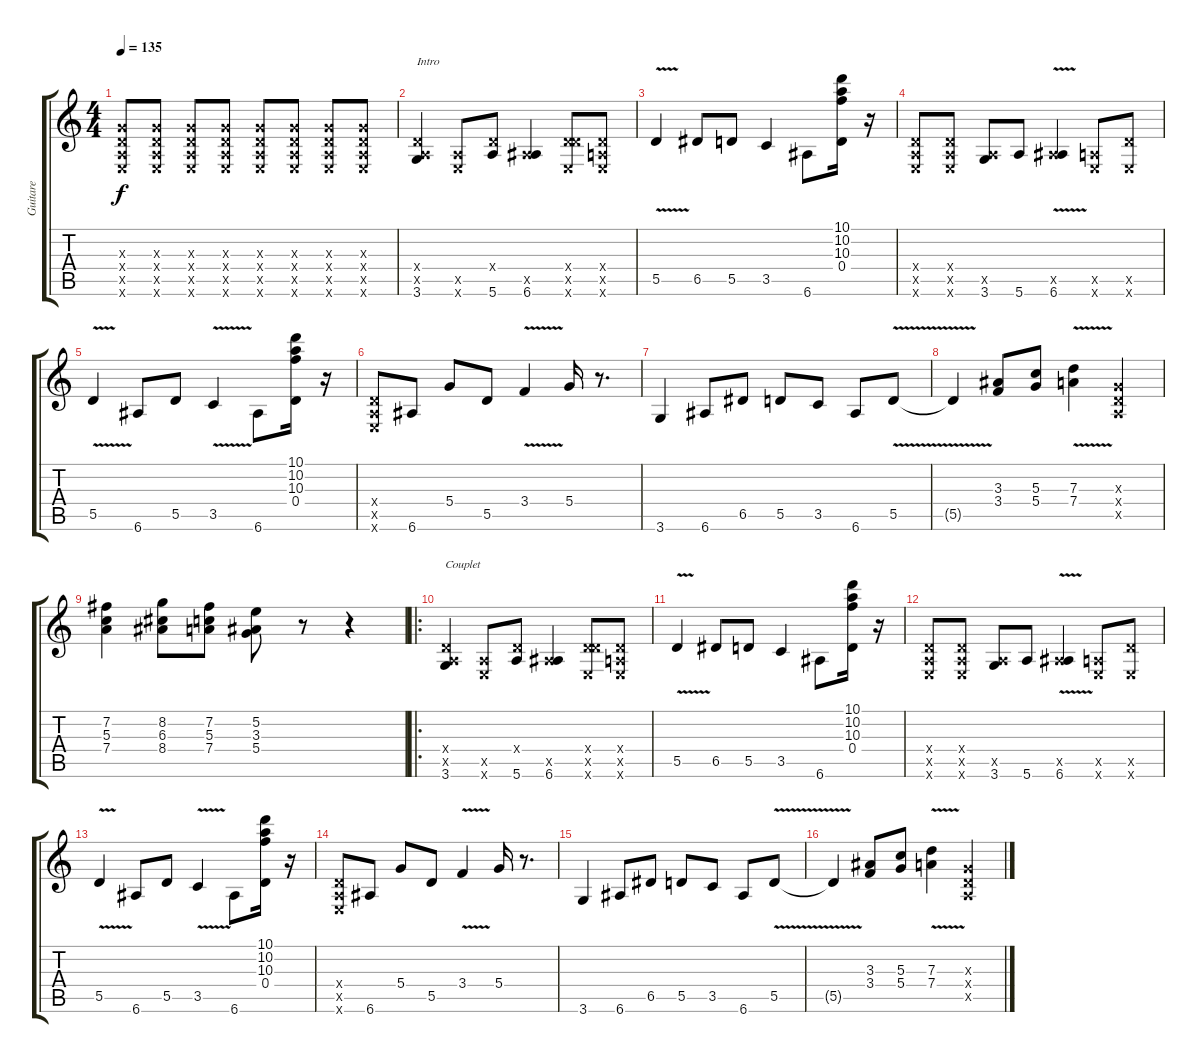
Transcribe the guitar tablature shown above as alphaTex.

\track ("Guitare" "Guitare") {instrument acousticguitarnylon}
\staff {score tabs}
\tuning (E4 B3 G3 D3 A2 E2) {hide}
\ts (4 4)
\tempo 135
\clef g2
\ks c
(0.3{x} 0.4{x} 0.5{x} 0.6{x}).8{dy f instrument acousticguitarnylon} (0.3{x} 0.4{x} 0.5{x} 0.6{x}).8 (0.3{x} 0.4{x} 0.5{x} 0.6{x}).8 (0.3{x} 0.4{x} 0.5{x} 0.6{x}).8 (0.3{x} 0.4{x} 0.5{x} 0.6{x}).8 (0.3{x} 0.4{x} 0.5{x} 0.6{x}).8 (0.3{x} 0.4{x} 0.5{x} 0.6{x}).8 (0.3{x} 0.4{x} 0.5{x} 0.6{x}).8 |
(0.4{x} 0.5{x} 3.6).4{txt "Intro"} (0.5{x} 0.6{x}).8 (0.4{x} 5.6).8 (0.5{x} 6.6).4 (0.4{x} 5.5{x} 0.6{x}).8 (0.4{x} 0.5{x} 0.6{x}).8 |
5.5{v}.4 6.5.8 5.5.8 3.5.4 6.6.8 (10.1 10.2 10.3 0.4).16 r.16 |
(0.4{x} 0.5{x} 0.6{x}).8 (0.4{x} 0.5{x} 0.6{x}).8 (0.5{x} 3.6).8 5.6.8 (0.5{x} 6.6{v}).4 (0.5{x} 0.6{x}).8 (5.5{x} 0.6{x}).8 |
5.5{v}.4 6.6.8 5.5.8 3.5{v}.4 6.6.8 (10.1 10.2 10.3 0.4).16 r.16 |
(0.4{x} 0.5{x} 0.6{x}).8 6.6.8 5.4.8 5.5.8 3.4{v}.4 5.4.16 r.8{d} |
3.6.4 6.6.8 6.5.8 5.5.8 3.5.8 6.6.8 5.5{v}.8 |
5.5{t}.4 (3.3 3.4).8 (5.3 5.4).8 (7.3 7.4{v}).4 (0.3{x} 0.4{x} 0.5{x}).4 |
(7.2 5.3 7.4).4 (8.2 6.3 8.4).8 (7.2 5.3 7.4).8 (5.2 3.3 5.4).8 r.8 r.4 |
\ro
(0.4{x} 0.5{x} 3.6).4{txt "Couplet"} (0.5{x} 0.6{x}).8 (0.4{x} 5.6).8 (0.5{x} 6.6).4 (0.4{x} 5.5{x} 0.6{x}).8 (0.4{x} 0.5{x} 0.6{x}).8 |
5.5{v}.4 6.5.8 5.5.8 3.5.4 6.6.8 (10.1 10.2 10.3 0.4).16 r.16 |
(0.4{x} 0.5{x} 0.6{x}).8 (0.4{x} 0.5{x} 0.6{x}).8 (0.5{x} 3.6).8 5.6.8 (0.5{x} 6.6{v}).4 (0.5{x} 0.6{x}).8 (5.5{x} 0.6{x}).8 |
5.5{v}.4 6.6.8 5.5.8 3.5{v}.4 6.6.8 (10.1 10.2 10.3 0.4).16 r.16 |
(0.4{x} 0.5{x} 0.6{x}).8 6.6.8 5.4.8 5.5.8 3.4{v}.4 5.4.16 r.8{d} |
3.6.4 6.6.8 6.5.8 5.5.8 3.5.8 6.6.8 5.5{v}.8 |
5.5{t}.4 (3.3 3.4).8 (5.3 5.4).8 (7.3 7.4{v}).4 (0.3{x} 0.4{x} 0.5{x}).4
